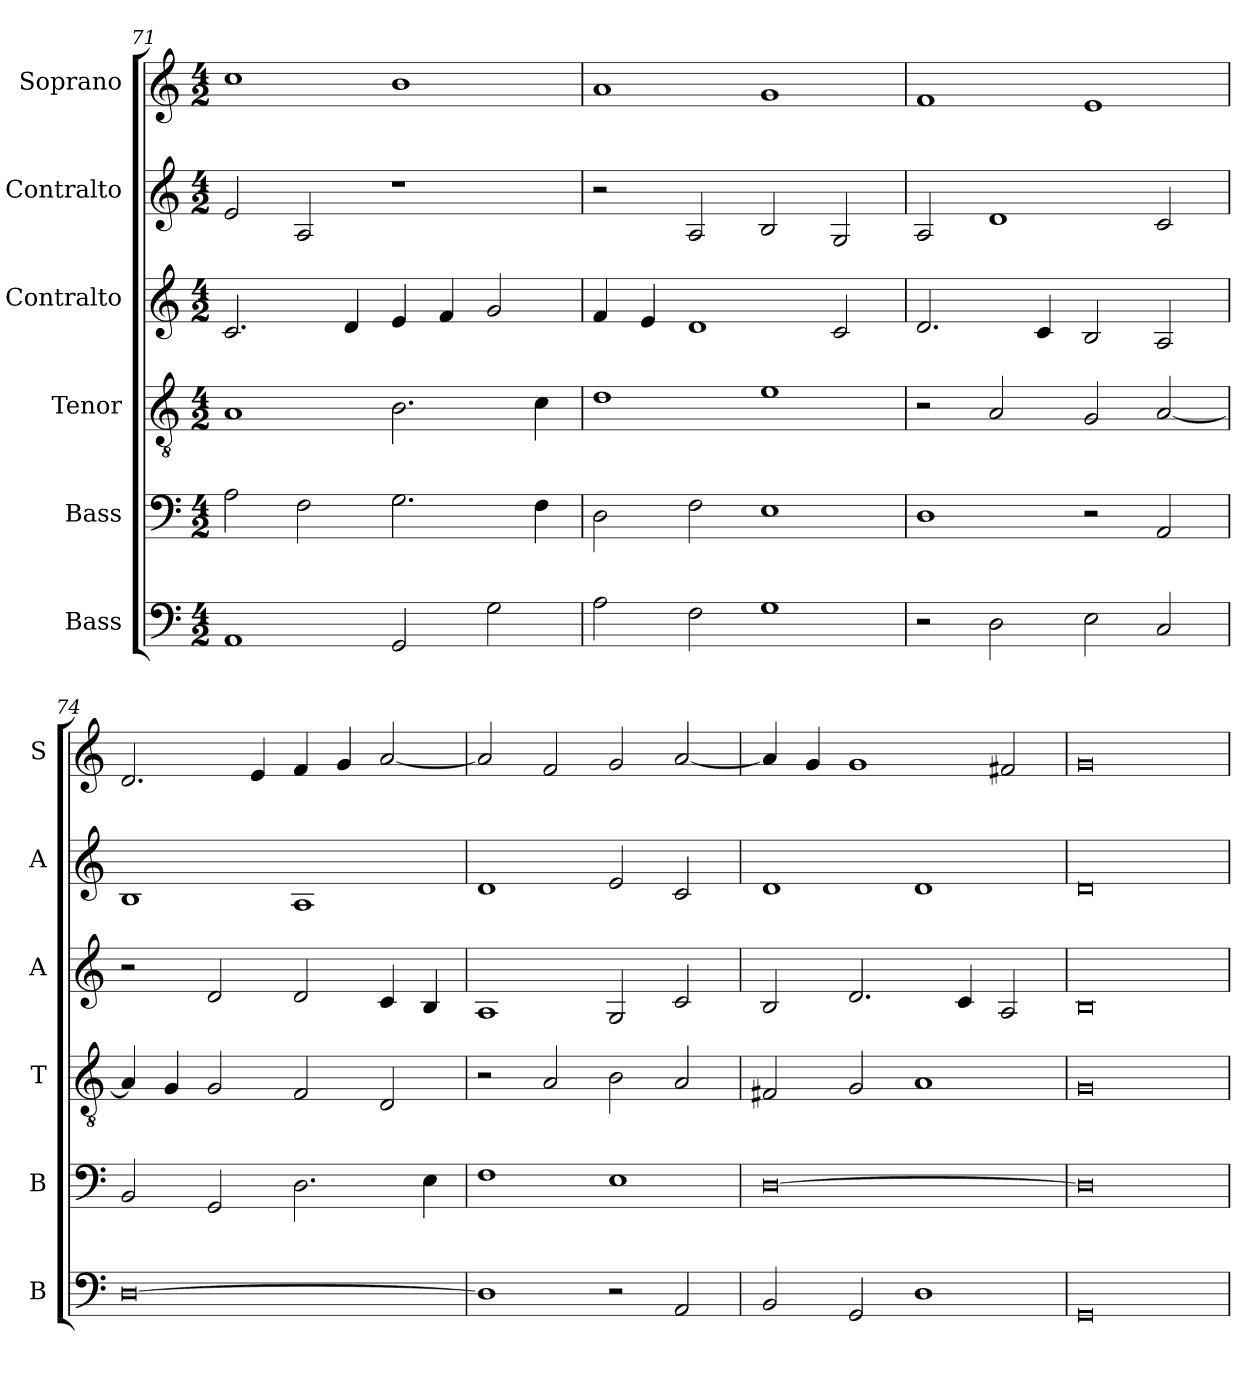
**kern	**kern	**kern	**kern	**kern	**kern
*part6	*part5	*part4	*part3	*part2	*part1
*staff6	*staff5	*staff4	*staff3	*staff2	*staff1
*I"Bass	*I"Bass	*I"Tenor	*I"Contralto	*I"Contralto	*I"Soprano
*I'B	*I'B	*I'T	*I'A	*I'A	*I'S
*clefF4	*clefF4	*clefGv2	*clefG2	*clefG2	*clefG2
*k[]	*k[]	*k[]	*k[]	*k[]	*k[]
*G:mix	*G:mix	*G:mix	*G:mix	*G:mix	*G:mix
*M4/2	*M4/2	*M4/2	*M4/2	*M4/2	*M4/2
=71	=71	=71	=71	=71	=71
1AA	2A	1A	2.c	2e	1cc
.	2F	.	.	2A	.
.	.	.	4d	.	.
2GG	2.G	2.B	4e	1r	1b
.	.	.	4f	.	.
2G	.	.	2g	.	.
.	4F	4c	.	.	.
=72	=72	=72	=72	=72	=72
2A	2D	1d	4f	2r	1a
.	.	.	4e	.	.
2F	2F	.	1d	2A	.
1G	1E	1e	.	2B	1g
.	.	.	2c	2G	.
=73	=73	=73	=73	=73	=73
2r	1D	2r	2.d	2A	1f
2D	.	2A	.	1d	.
.	.	.	4c	.	.
2E	2r	2G	2B	.	1e
2C	2AA	[2A	2A	2c	.
=74	=74	=74	=74	=74	=74
[0D	2BB	4A]	2r	1B	2.d
.	.	4G	.	.	.
.	2GG	2G	2d	.	.
.	.	.	.	.	4e
.	2.D	2F	2d	1A	4f
.	.	.	.	.	4g
.	.	2D	4c	.	[2a
.	4E	.	4B	.	.
=75	=75	=75	=75	=75	=75
1D]	1F	2r	1A	1d	2a]
.	.	2A	.	.	2f
2r	1E	2B	2G	2e	2g
2AA	.	2A	2c	2c	[2a
=76	=76	=76	=76	=76	=76
2BB	[0D	2F#X	2B	1d	4a]
.	.	.	.	.	4g
2GG	.	2G	2.d	.	1g
1D	.	1A	.	1d	.
.	.	.	4c	.	.
.	.	.	2A	.	2f#X
=77	=77	=77	=77	=77	=77
0GG	0D]	0G	0B	0d	0g
=	=	=	=	=	=
*-	*-	*-	*-	*-	*-
